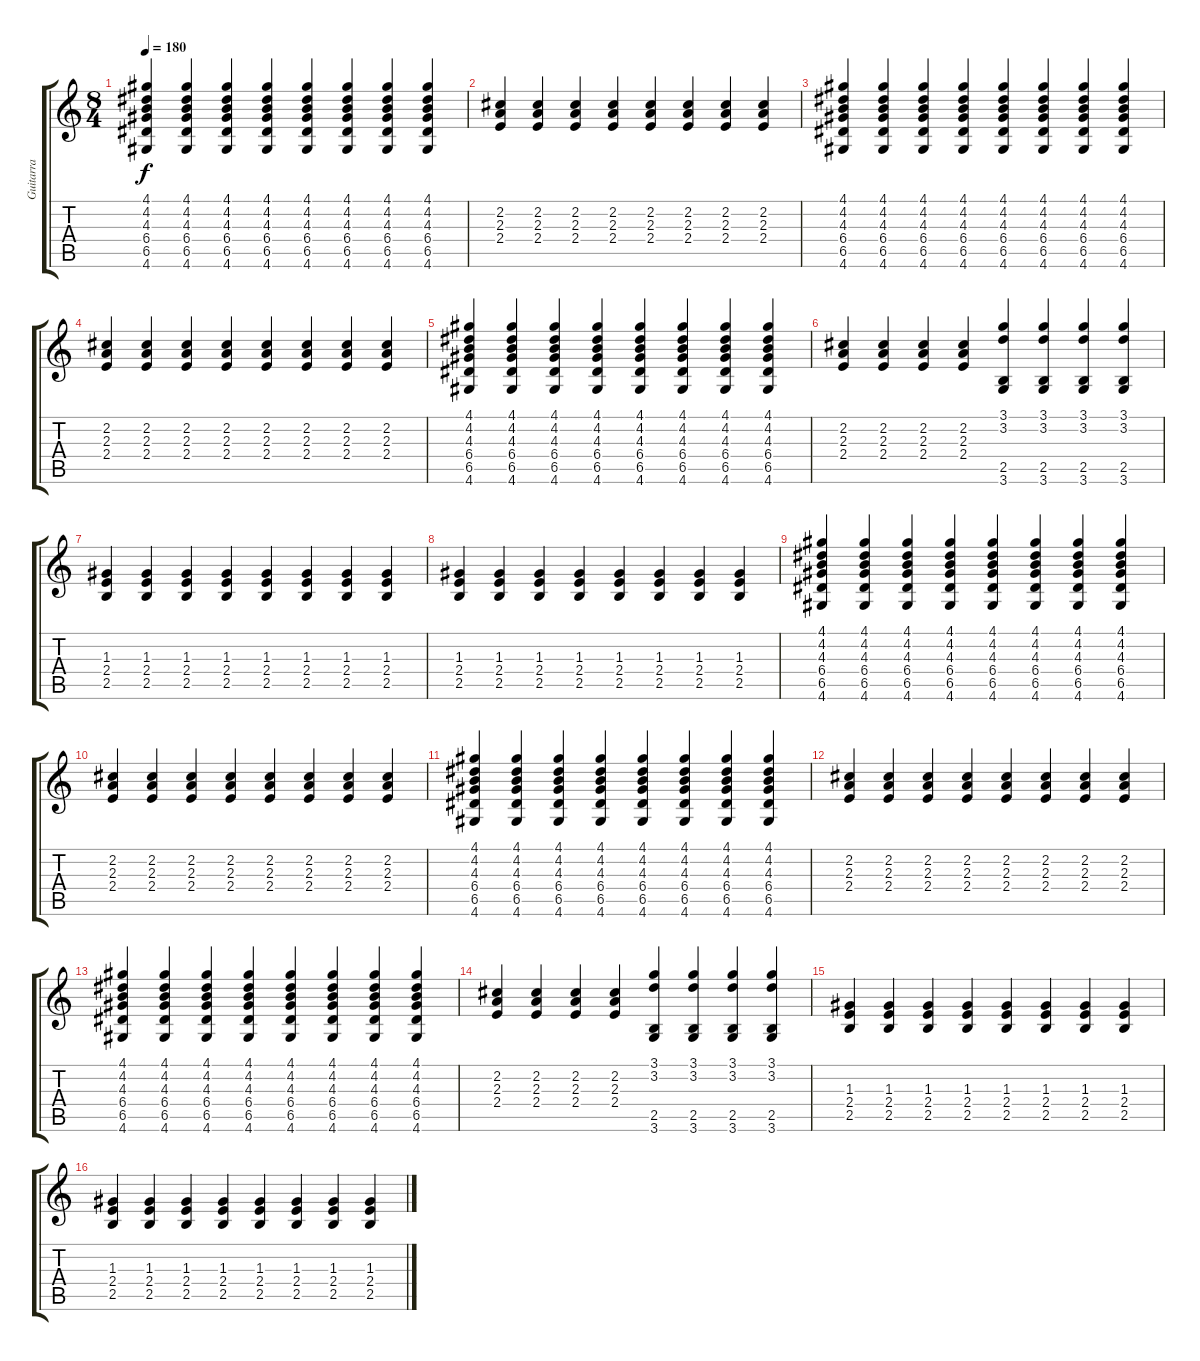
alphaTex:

\track ("Guitarra" "Guitarra") {instrument acousticguitarnylon}
\staff {score tabs}
\tuning (E4 B3 G3 D3 A2 E2) {hide}
\ts (8 4)
\tempo 180
\clef g2
\ks c
(4.1 4.2 4.3 6.4 6.5 4.6).4{dy f instrument acousticguitarnylon} (4.1 4.2 4.3 6.4 6.5 4.6).4 (4.1 4.2 4.3 6.4 6.5 4.6).4 (4.1 4.2 4.3 6.4 6.5 4.6).4 (4.1 4.2 4.3 6.4 6.5 4.6).4 (4.1 4.2 4.3 6.4 6.5 4.6).4 (4.1 4.2 4.3 6.4 6.5 4.6).4 (4.1 4.2 4.3 6.4 6.5 4.6).4 |
(2.2 2.3 2.4).4 (2.2 2.3 2.4).4 (2.2 2.3 2.4).4 (2.2 2.3 2.4).4 (2.2 2.3 2.4).4 (2.2 2.3 2.4).4 (2.2 2.3 2.4).4 (2.2 2.3 2.4).4 |
(4.1 4.2 4.3 6.4 6.5 4.6).4 (4.1 4.2 4.3 6.4 6.5 4.6).4 (4.1 4.2 4.3 6.4 6.5 4.6).4 (4.1 4.2 4.3 6.4 6.5 4.6).4 (4.1 4.2 4.3 6.4 6.5 4.6).4 (4.1 4.2 4.3 6.4 6.5 4.6).4 (4.1 4.2 4.3 6.4 6.5 4.6).4 (4.1 4.2 4.3 6.4 6.5 4.6).4 |
(2.2 2.3 2.4).4 (2.2 2.3 2.4).4 (2.2 2.3 2.4).4 (2.2 2.3 2.4).4 (2.2 2.3 2.4).4 (2.2 2.3 2.4).4 (2.2 2.3 2.4).4 (2.2 2.3 2.4).4 |
(4.1 4.2 4.3 6.4 6.5 4.6).4 (4.1 4.2 4.3 6.4 6.5 4.6).4 (4.1 4.2 4.3 6.4 6.5 4.6).4 (4.1 4.2 4.3 6.4 6.5 4.6).4 (4.1 4.2 4.3 6.4 6.5 4.6).4 (4.1 4.2 4.3 6.4 6.5 4.6).4 (4.1 4.2 4.3 6.4 6.5 4.6).4 (4.1 4.2 4.3 6.4 6.5 4.6).4 |
(2.2 2.3 2.4).4 (2.2 2.3 2.4).4 (2.2 2.3 2.4).4 (2.2 2.3 2.4).4 (3.1 3.2 2.5 3.6).4 (3.1 3.2 2.5 3.6).4 (3.1 3.2 2.5 3.6).4 (3.1 3.2 2.5 3.6).4 |
(1.3 2.4 2.5).4 (1.3 2.4 2.5).4 (1.3 2.4 2.5).4 (1.3 2.4 2.5).4 (1.3 2.4 2.5).4 (1.3 2.4 2.5).4 (1.3 2.4 2.5).4 (1.3 2.4 2.5).4 |
(1.3 2.4 2.5).4 (1.3 2.4 2.5).4 (1.3 2.4 2.5).4 (1.3 2.4 2.5).4 (1.3 2.4 2.5).4 (1.3 2.4 2.5).4 (1.3 2.4 2.5).4 (1.3 2.4 2.5).4 |
(4.1 4.2 4.3 6.4 6.5 4.6).4 (4.1 4.2 4.3 6.4 6.5 4.6).4 (4.1 4.2 4.3 6.4 6.5 4.6).4 (4.1 4.2 4.3 6.4 6.5 4.6).4 (4.1 4.2 4.3 6.4 6.5 4.6).4 (4.1 4.2 4.3 6.4 6.5 4.6).4 (4.1 4.2 4.3 6.4 6.5 4.6).4 (4.1 4.2 4.3 6.4 6.5 4.6).4 |
(2.2 2.3 2.4).4 (2.2 2.3 2.4).4 (2.2 2.3 2.4).4 (2.2 2.3 2.4).4 (2.2 2.3 2.4).4 (2.2 2.3 2.4).4 (2.2 2.3 2.4).4 (2.2 2.3 2.4).4 |
(4.1 4.2 4.3 6.4 6.5 4.6).4 (4.1 4.2 4.3 6.4 6.5 4.6).4 (4.1 4.2 4.3 6.4 6.5 4.6).4 (4.1 4.2 4.3 6.4 6.5 4.6).4 (4.1 4.2 4.3 6.4 6.5 4.6).4 (4.1 4.2 4.3 6.4 6.5 4.6).4 (4.1 4.2 4.3 6.4 6.5 4.6).4 (4.1 4.2 4.3 6.4 6.5 4.6).4 |
(2.2 2.3 2.4).4 (2.2 2.3 2.4).4 (2.2 2.3 2.4).4 (2.2 2.3 2.4).4 (2.2 2.3 2.4).4 (2.2 2.3 2.4).4 (2.2 2.3 2.4).4 (2.2 2.3 2.4).4 |
(4.1 4.2 4.3 6.4 6.5 4.6).4 (4.1 4.2 4.3 6.4 6.5 4.6).4 (4.1 4.2 4.3 6.4 6.5 4.6).4 (4.1 4.2 4.3 6.4 6.5 4.6).4 (4.1 4.2 4.3 6.4 6.5 4.6).4 (4.1 4.2 4.3 6.4 6.5 4.6).4 (4.1 4.2 4.3 6.4 6.5 4.6).4 (4.1 4.2 4.3 6.4 6.5 4.6).4 |
(2.2 2.3 2.4).4 (2.2 2.3 2.4).4 (2.2 2.3 2.4).4 (2.2 2.3 2.4).4 (3.1 3.2 2.5 3.6).4 (3.1 3.2 2.5 3.6).4 (3.1 3.2 2.5 3.6).4 (3.1 3.2 2.5 3.6).4 |
(1.3 2.4 2.5).4 (1.3 2.4 2.5).4 (1.3 2.4 2.5).4 (1.3 2.4 2.5).4 (1.3 2.4 2.5).4 (1.3 2.4 2.5).4 (1.3 2.4 2.5).4 (1.3 2.4 2.5).4 |
(1.3 2.4 2.5).4 (1.3 2.4 2.5).4 (1.3 2.4 2.5).4 (1.3 2.4 2.5).4 (1.3 2.4 2.5).4 (1.3 2.4 2.5).4 (1.3 2.4 2.5).4 (1.3 2.4 2.5).4
